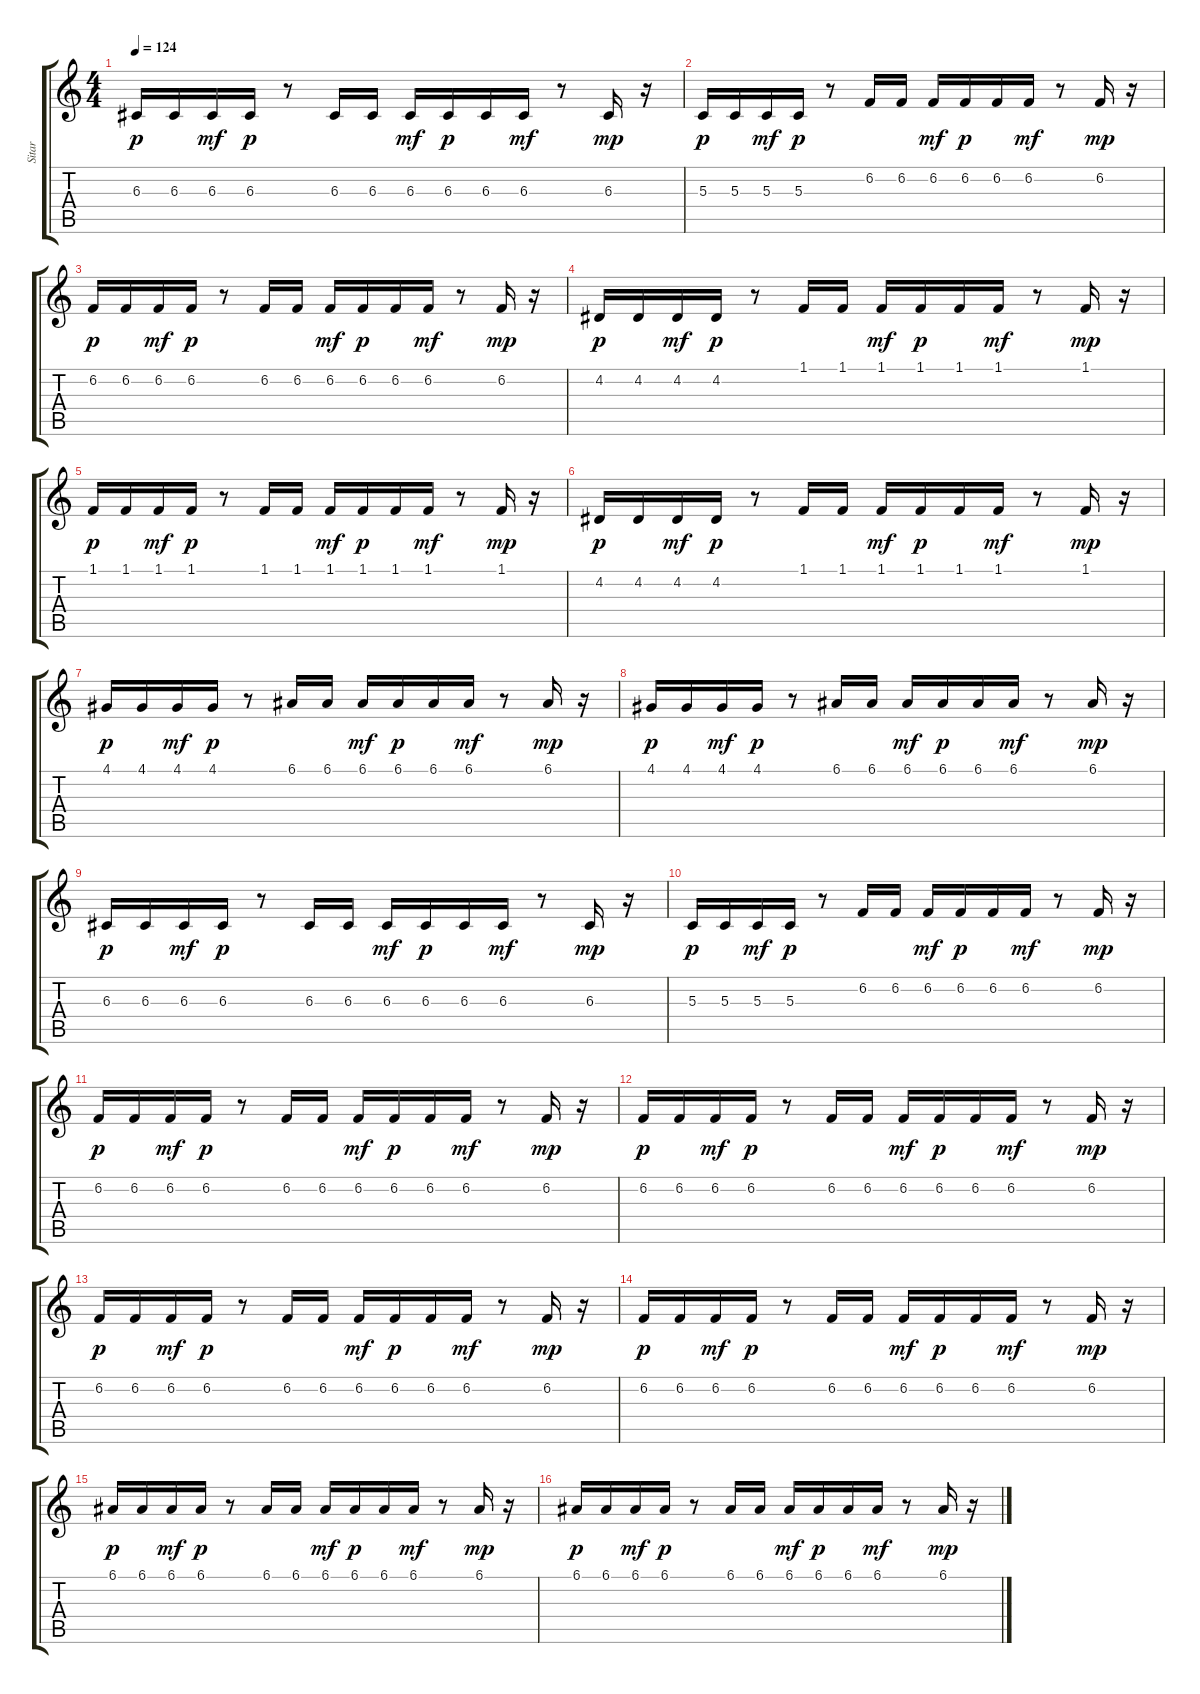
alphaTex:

\track ("Sitar" "Sitar") {instrument sitar}
\staff {score tabs}
\tuning (E4 B3 G3 D3 A2 E2) {hide}
\ts (4 4)
\tempo 124
\clef g2
\ks c
6.3.16{dy p} 6.3.16 6.3.16{dy mf} 6.3.16{dy p} r.8 6.3.16 6.3.16 6.3.16{dy mf} 6.3.16{dy p} 6.3.16 6.3.16{dy mf} r.8 6.3.16{dy mp} r.16 |
5.3.16{dy p} 5.3.16 5.3.16{dy mf} 5.3.16{dy p} r.8 6.2.16 6.2.16 6.2.16{dy mf} 6.2.16{dy p} 6.2.16 6.2.16{dy mf} r.8 6.2.16{dy mp} r.16 |
6.2.16{dy p} 6.2.16 6.2.16{dy mf} 6.2.16{dy p} r.8 6.2.16 6.2.16 6.2.16{dy mf} 6.2.16{dy p} 6.2.16 6.2.16{dy mf} r.8 6.2.16{dy mp} r.16 |
4.2.16{dy p} 4.2.16 4.2.16{dy mf} 4.2.16{dy p} r.8 1.1.16 1.1.16 1.1.16{dy mf} 1.1.16{dy p} 1.1.16 1.1.16{dy mf} r.8 1.1.16{dy mp} r.16 |
1.1.16{dy p} 1.1.16 1.1.16{dy mf} 1.1.16{dy p} r.8 1.1.16 1.1.16 1.1.16{dy mf} 1.1.16{dy p} 1.1.16 1.1.16{dy mf} r.8 1.1.16{dy mp} r.16 |
4.2.16{dy p} 4.2.16 4.2.16{dy mf} 4.2.16{dy p} r.8 1.1.16 1.1.16 1.1.16{dy mf} 1.1.16{dy p} 1.1.16 1.1.16{dy mf} r.8 1.1.16{dy mp} r.16 |
4.1.16{dy p} 4.1.16 4.1.16{dy mf} 4.1.16{dy p} r.8 6.1.16 6.1.16 6.1.16{dy mf} 6.1.16{dy p} 6.1.16 6.1.16{dy mf} r.8 6.1.16{dy mp} r.16 |
4.1.16{dy p} 4.1.16 4.1.16{dy mf} 4.1.16{dy p} r.8 6.1.16 6.1.16 6.1.16{dy mf} 6.1.16{dy p} 6.1.16 6.1.16{dy mf} r.8 6.1.16{dy mp} r.16 |
6.3.16{dy p} 6.3.16 6.3.16{dy mf} 6.3.16{dy p} r.8 6.3.16 6.3.16 6.3.16{dy mf} 6.3.16{dy p} 6.3.16 6.3.16{dy mf} r.8 6.3.16{dy mp} r.16 |
5.3.16{dy p} 5.3.16 5.3.16{dy mf} 5.3.16{dy p} r.8 6.2.16 6.2.16 6.2.16{dy mf} 6.2.16{dy p} 6.2.16 6.2.16{dy mf} r.8 6.2.16{dy mp} r.16 |
6.2.16{dy p} 6.2.16 6.2.16{dy mf} 6.2.16{dy p} r.8 6.2.16 6.2.16 6.2.16{dy mf} 6.2.16{dy p} 6.2.16 6.2.16{dy mf} r.8 6.2.16{dy mp} r.16 |
6.2.16{dy p} 6.2.16 6.2.16{dy mf} 6.2.16{dy p} r.8 6.2.16 6.2.16 6.2.16{dy mf} 6.2.16{dy p} 6.2.16 6.2.16{dy mf} r.8 6.2.16{dy mp} r.16 |
6.2.16{dy p} 6.2.16 6.2.16{dy mf} 6.2.16{dy p} r.8 6.2.16 6.2.16 6.2.16{dy mf} 6.2.16{dy p} 6.2.16 6.2.16{dy mf} r.8 6.2.16{dy mp} r.16 |
6.2.16{dy p} 6.2.16 6.2.16{dy mf} 6.2.16{dy p} r.8 6.2.16 6.2.16 6.2.16{dy mf} 6.2.16{dy p} 6.2.16 6.2.16{dy mf} r.8 6.2.16{dy mp} r.16 |
6.1.16{dy p} 6.1.16 6.1.16{dy mf} 6.1.16{dy p} r.8 6.1.16 6.1.16 6.1.16{dy mf} 6.1.16{dy p} 6.1.16 6.1.16{dy mf} r.8 6.1.16{dy mp} r.16 |
6.1.16{dy p} 6.1.16 6.1.16{dy mf} 6.1.16{dy p} r.8 6.1.16 6.1.16 6.1.16{dy mf} 6.1.16{dy p} 6.1.16 6.1.16{dy mf} r.8 6.1.16{dy mp} r.16
